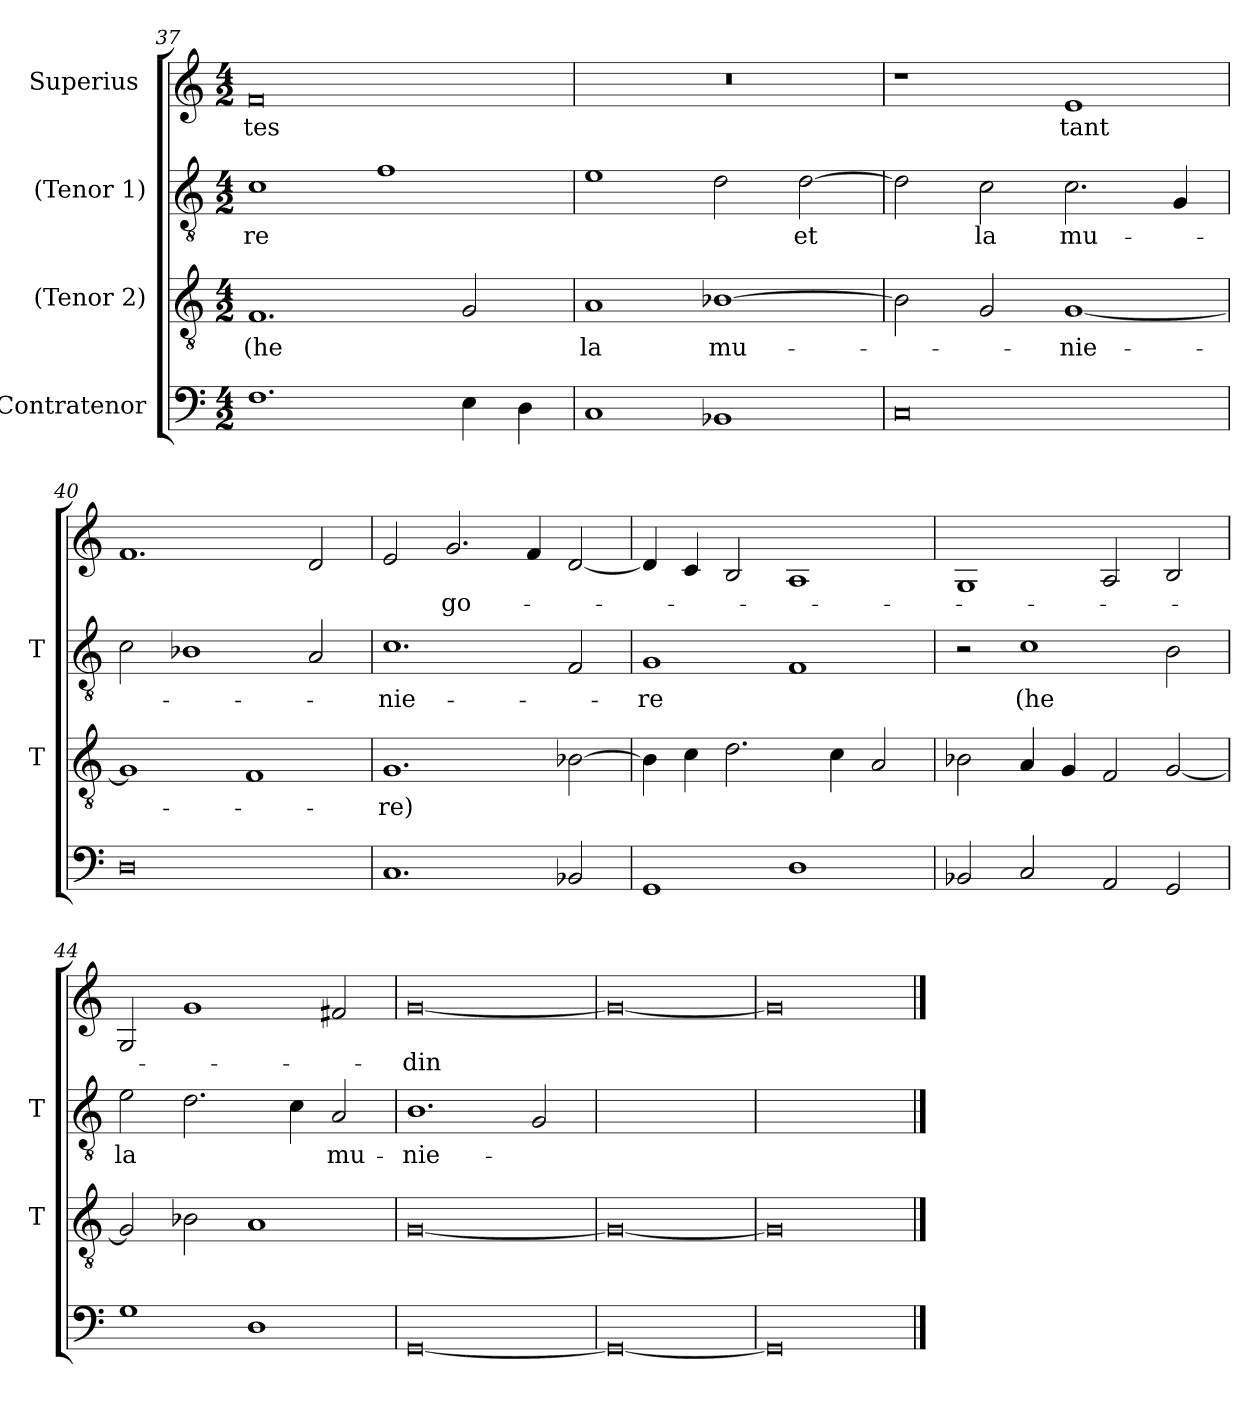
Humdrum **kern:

**kern	**kern	**text	**kern	**text	**kern	**text
*part4	*part3	*part3	*part2	*part2	*part1	*part1
*staff4	*staff3	*staff3	*staff2	*staff2	*staff1	*staff1
*I"Contratenor	*I"(Tenor 2)	*	*I"(Tenor 1)	*	*I"Superius 	*
*	*I'T	*	*I'T	*	*	*
*clefF4	*clefGv2	*	*clefGv2	*	*clefG2	*
*M4/2	*M4/2	*	*M4/2	*	*M4/2	*
=37	=37	=37	=37	=37	=37	=37
1.F	1.F	-(he	1c	-re	0f	-tes
.	.	.	1f	.	.	.
4E	2G	.	.	.	.	.
4D	.	.	.	.	.	.
=38	=38	=38	=38	=38	=38	=38
1C	1A	-la	1e	.	0r	.
1BB-X	[1B-X	mu-	2d	.	.	.
.	.	.	[2d	-et	.	.
=39	=39	=39	=39	=39	=39	=39
0C	2B-]	.	2d]	.	1r	.
.	2G	.	2c	-la	.	.
.	[1G	-nie-	2.c	mu-	1e	-tant
.	.	.	4G	.	.	.
=40	=40	=40	=40	=40	=40	=40
0D	1G]	.	2c	.	1.f	.
.	.	.	1B-X	.	.	.
.	1F	.	.	.	.	.
.	.	.	2A	.	2d	.
=41	=41	=41	=41	=41	=41	=41
1.C	1.G	-re)	1.c	-nie-	2e	.
.	.	.	.	.	2.g	go-
.	.	.	.	.	4f	.
2BB-X	[2B-X	.	2F	.	[2d	.
=42	=42	=42	=42	=42	=42	=42
1GG	4B-]	.	1G	-re	4d]	.
.	4c	.	.	.	4c	.
.	2.d	.	.	.	2B	.
1D	.	.	1F	.	1A	.
.	4c	.	.	.	.	.
.	2A	.	.	.	.	.
=43	=43	=43	=43	=43	=43	=43
2BB-X	2B-X	.	2r	.	1G	.
2C	4A	.	1c	-(he	.	.
.	4G	.	.	.	.	.
2AA	2F	.	.	.	2A	.
2GG	[2G	.	2B	.	2B	.
=44	=44	=44	=44	=44	=44	=44
1G	2G]	.	2e	-la	2G	.
.	2B-X	.	2.d	.	1g	.
1D	1A	.	.	.	.	.
.	.	.	4c	.	.	.
.	.	.	2A	mu-	2f#X	.
=45	=45	=45	=45	=45	=45	=45
[0GG	[0G	.	1.B	-nie-	[0g	-din
.	.	.	2G	.	.	.
=46	=46	=46	=46	=46	=46	=46
0GG_	0G_	.	0ryy	.	0g_	.
=47	=47	=47	=47	=47	=47	=47
0GG]	0G]	.	0ryy	.	0g]	.
==	==	==	==	==	==	==
*-	*-	*-	*-	*-	*-	*-
